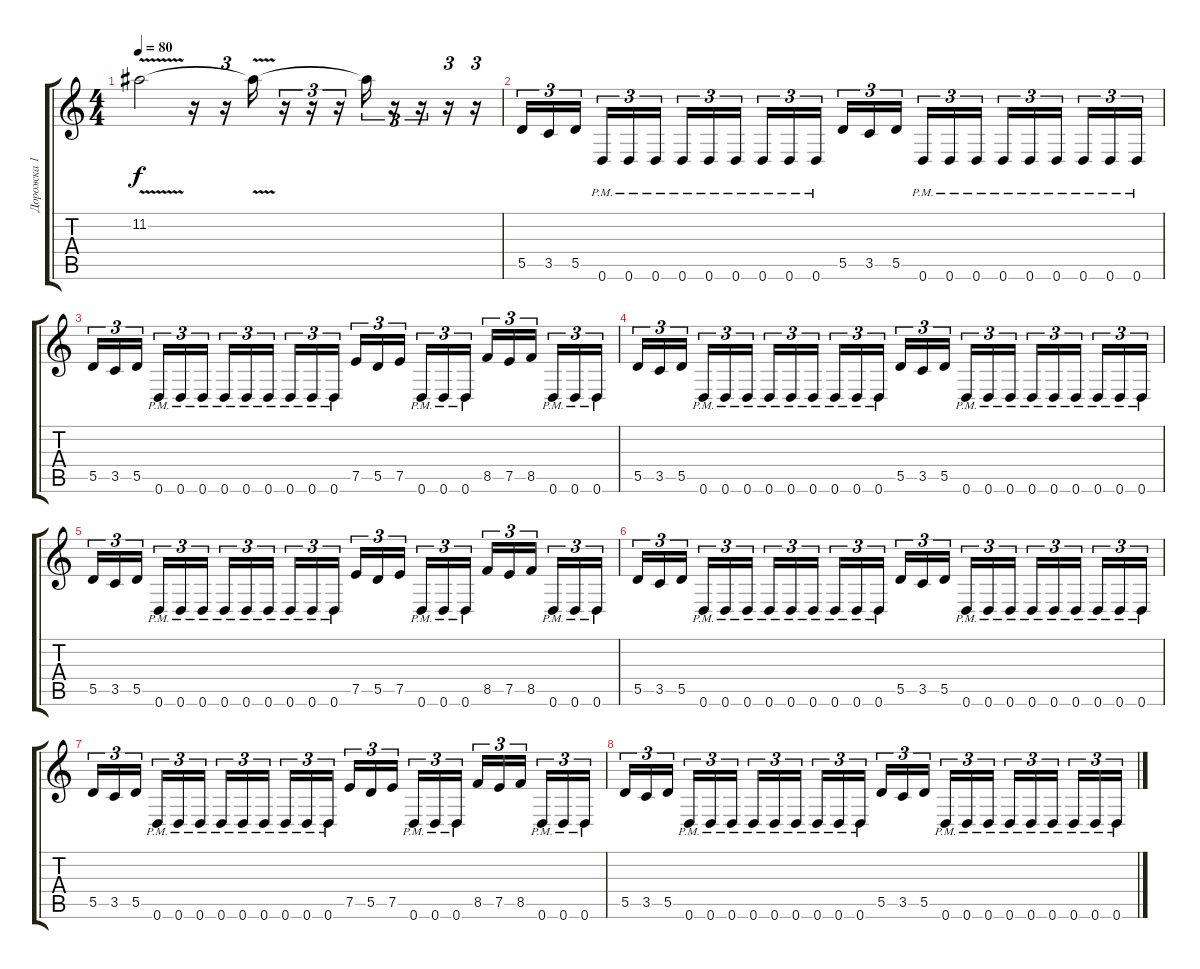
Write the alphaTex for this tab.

\track ("Дорожка 1" "Дорожка 1") {instrument distortionguitar}
\staff {score tabs}
\tuning (E4 B3 G3 D3 A2 D2) {hide}
\ts (4 4)
\tempo 80
\clef g2
\ks c
11.2{v}.2{dy f} r.16 r.16{tu (3 2)} 11.2{t}.16 r.16{tu (3 2)} r.16{tu (3 2)} r.16{tu (3 2)} 11.2{t}.16{tu (3 2)} r.16{tu (3 2)} r.16{tu (3 2)} r.16{tu (3 2)} r.16{tu (3 2)} |
5.5.16{tu (3 2)} 3.5.16{tu (3 2)} 5.5.16{tu (3 2) beam splitsecondary} 0.6{pm}.16{tu (3 2)} 0.6{pm}.16{tu (3 2)} 0.6{pm}.16{tu (3 2)} 0.6{pm}.16{tu (3 2)} 0.6{pm}.16{tu (3 2)} 0.6{pm}.16{tu (3 2) beam splitsecondary} 0.6{pm}.16{tu (3 2)} 0.6{pm}.16{tu (3 2)} 0.6{pm}.16{tu (3 2)} 5.5.16{tu (3 2)} 3.5.16{tu (3 2)} 5.5.16{tu (3 2) beam splitsecondary} 0.6{pm}.16{tu (3 2)} 0.6{pm}.16{tu (3 2)} 0.6{pm}.16{tu (3 2)} 0.6{pm}.16{tu (3 2)} 0.6{pm}.16{tu (3 2)} 0.6{pm}.16{tu (3 2) beam splitsecondary} 0.6{pm}.16{tu (3 2)} 0.6{pm}.16{tu (3 2)} 0.6{pm}.16{tu (3 2)} |
5.5.16{tu (3 2)} 3.5.16{tu (3 2)} 5.5.16{tu (3 2) beam splitsecondary} 0.6{pm}.16{tu (3 2)} 0.6{pm}.16{tu (3 2)} 0.6{pm}.16{tu (3 2)} 0.6{pm}.16{tu (3 2)} 0.6{pm}.16{tu (3 2)} 0.6{pm}.16{tu (3 2) beam splitsecondary} 0.6{pm}.16{tu (3 2)} 0.6{pm}.16{tu (3 2)} 0.6{pm}.16{tu (3 2)} 7.5.16{tu (3 2)} 5.5.16{tu (3 2)} 7.5.16{tu (3 2) beam splitsecondary} 0.6{pm}.16{tu (3 2)} 0.6{pm}.16{tu (3 2)} 0.6{pm}.16{tu (3 2)} 8.5.16{tu (3 2)} 7.5.16{tu (3 2)} 8.5.16{tu (3 2) beam splitsecondary} 0.6{pm}.16{tu (3 2)} 0.6{pm}.16{tu (3 2)} 0.6{pm}.16{tu (3 2)} |
5.5.16{tu (3 2)} 3.5.16{tu (3 2)} 5.5.16{tu (3 2) beam splitsecondary} 0.6{pm}.16{tu (3 2)} 0.6{pm}.16{tu (3 2)} 0.6{pm}.16{tu (3 2)} 0.6{pm}.16{tu (3 2)} 0.6{pm}.16{tu (3 2)} 0.6{pm}.16{tu (3 2) beam splitsecondary} 0.6{pm}.16{tu (3 2)} 0.6{pm}.16{tu (3 2)} 0.6{pm}.16{tu (3 2)} 5.5.16{tu (3 2)} 3.5.16{tu (3 2)} 5.5.16{tu (3 2) beam splitsecondary} 0.6{pm}.16{tu (3 2)} 0.6{pm}.16{tu (3 2)} 0.6{pm}.16{tu (3 2)} 0.6{pm}.16{tu (3 2)} 0.6{pm}.16{tu (3 2)} 0.6{pm}.16{tu (3 2) beam splitsecondary} 0.6{pm}.16{tu (3 2)} 0.6{pm}.16{tu (3 2)} 0.6{pm}.16{tu (3 2)} |
5.5.16{tu (3 2)} 3.5.16{tu (3 2)} 5.5.16{tu (3 2) beam splitsecondary} 0.6{pm}.16{tu (3 2)} 0.6{pm}.16{tu (3 2)} 0.6{pm}.16{tu (3 2)} 0.6{pm}.16{tu (3 2)} 0.6{pm}.16{tu (3 2)} 0.6{pm}.16{tu (3 2) beam splitsecondary} 0.6{pm}.16{tu (3 2)} 0.6{pm}.16{tu (3 2)} 0.6{pm}.16{tu (3 2)} 7.5.16{tu (3 2)} 5.5.16{tu (3 2)} 7.5.16{tu (3 2) beam splitsecondary} 0.6{pm}.16{tu (3 2)} 0.6{pm}.16{tu (3 2)} 0.6{pm}.16{tu (3 2)} 8.5.16{tu (3 2)} 7.5.16{tu (3 2)} 8.5.16{tu (3 2) beam splitsecondary} 0.6{pm}.16{tu (3 2)} 0.6{pm}.16{tu (3 2)} 0.6{pm}.16{tu (3 2)} |
5.5.16{tu (3 2)} 3.5.16{tu (3 2)} 5.5.16{tu (3 2) beam splitsecondary} 0.6{pm}.16{tu (3 2)} 0.6{pm}.16{tu (3 2)} 0.6{pm}.16{tu (3 2)} 0.6{pm}.16{tu (3 2)} 0.6{pm}.16{tu (3 2)} 0.6{pm}.16{tu (3 2) beam splitsecondary} 0.6{pm}.16{tu (3 2)} 0.6{pm}.16{tu (3 2)} 0.6{pm}.16{tu (3 2)} 5.5.16{tu (3 2)} 3.5.16{tu (3 2)} 5.5.16{tu (3 2) beam splitsecondary} 0.6{pm}.16{tu (3 2)} 0.6{pm}.16{tu (3 2)} 0.6{pm}.16{tu (3 2)} 0.6{pm}.16{tu (3 2)} 0.6{pm}.16{tu (3 2)} 0.6{pm}.16{tu (3 2) beam splitsecondary} 0.6{pm}.16{tu (3 2)} 0.6{pm}.16{tu (3 2)} 0.6{pm}.16{tu (3 2)} |
5.5.16{tu (3 2)} 3.5.16{tu (3 2)} 5.5.16{tu (3 2) beam splitsecondary} 0.6{pm}.16{tu (3 2)} 0.6{pm}.16{tu (3 2)} 0.6{pm}.16{tu (3 2)} 0.6{pm}.16{tu (3 2)} 0.6{pm}.16{tu (3 2)} 0.6{pm}.16{tu (3 2) beam splitsecondary} 0.6{pm}.16{tu (3 2)} 0.6{pm}.16{tu (3 2)} 0.6{pm}.16{tu (3 2)} 7.5.16{tu (3 2)} 5.5.16{tu (3 2)} 7.5.16{tu (3 2) beam splitsecondary} 0.6{pm}.16{tu (3 2)} 0.6{pm}.16{tu (3 2)} 0.6{pm}.16{tu (3 2)} 8.5.16{tu (3 2)} 7.5.16{tu (3 2)} 8.5.16{tu (3 2) beam splitsecondary} 0.6{pm}.16{tu (3 2)} 0.6{pm}.16{tu (3 2)} 0.6{pm}.16{tu (3 2)} |
5.5.16{tu (3 2)} 3.5.16{tu (3 2)} 5.5.16{tu (3 2) beam splitsecondary} 0.6{pm}.16{tu (3 2)} 0.6{pm}.16{tu (3 2)} 0.6{pm}.16{tu (3 2)} 0.6{pm}.16{tu (3 2)} 0.6{pm}.16{tu (3 2)} 0.6{pm}.16{tu (3 2) beam splitsecondary} 0.6{pm}.16{tu (3 2)} 0.6{pm}.16{tu (3 2)} 0.6{pm}.16{tu (3 2)} 5.5.16{tu (3 2)} 3.5.16{tu (3 2)} 5.5.16{tu (3 2) beam splitsecondary} 0.6{pm}.16{tu (3 2)} 0.6{pm}.16{tu (3 2)} 0.6{pm}.16{tu (3 2)} 0.6{pm}.16{tu (3 2)} 0.6{pm}.16{tu (3 2)} 0.6{pm}.16{tu (3 2) beam splitsecondary} 0.6{pm}.16{tu (3 2)} 0.6{pm}.16{tu (3 2)} 0.6{pm}.16{tu (3 2)}
